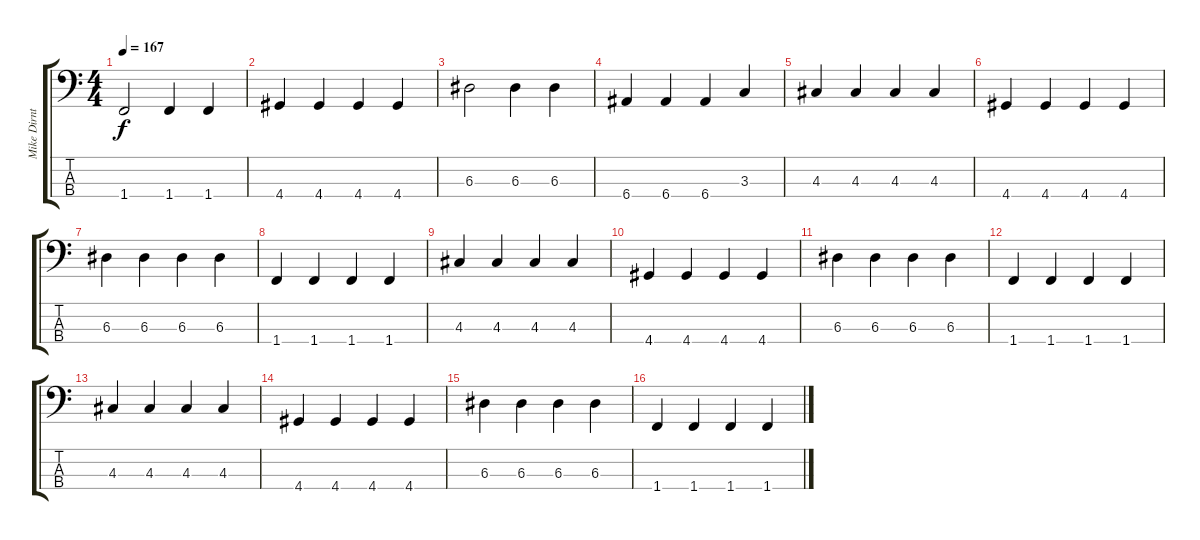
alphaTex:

\track ("Mike Dirnt (Bass)" "Mike Dirnt") {instrument acousticbass}
\staff {score tabs}
\tuning (G2 D2 A1 E1) {hide}
\ts (4 4)
\tempo 167
\clef f4
\ks c
1.4.2{dy f} 1.4.4 1.4.4 |
4.4.4 4.4.4 4.4.4 4.4.4 |
6.3.2 6.3.4 6.3.4 |
6.4.4{instrument electricbasspick} 6.4.4 6.4.4 3.3.4 |
4.3.4 4.3.4 4.3.4 4.3.4 |
4.4.4 4.4.4 4.4.4 4.4.4 |
6.3.4 6.3.4 6.3.4 6.3.4 |
1.4.4 1.4.4 1.4.4 1.4.4 |
4.3.4 4.3.4 4.3.4 4.3.4 |
4.4.4 4.4.4 4.4.4 4.4.4 |
6.3.4 6.3.4 6.3.4 6.3.4 |
1.4.4 1.4.4 1.4.4 1.4.4 |
4.3.4 4.3.4 4.3.4 4.3.4 |
4.4.4 4.4.4 4.4.4 4.4.4 |
6.3.4 6.3.4 6.3.4 6.3.4 |
1.4.4 1.4.4 1.4.4 1.4.4
